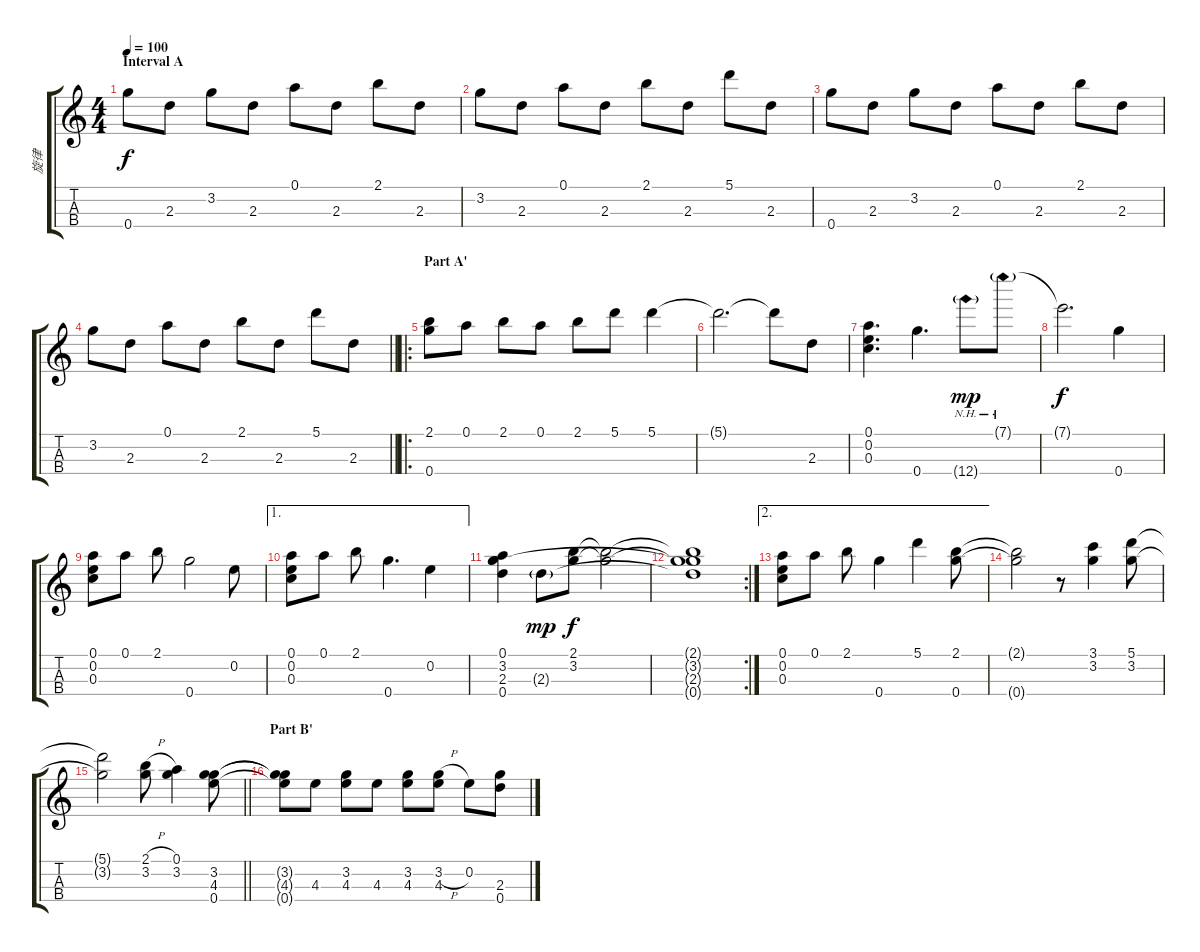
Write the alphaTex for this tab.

\track ("旋律" "旋律") {instrument acousticguitarnylon}
\staff {score tabs}
\tuning (A4 E4 C4 G4) {hide}
\ts (4 4)
\section ("" "Interval A")
\tempo 100
\clef g2
\ks c
0.4.8{dy f} 2.3.8 3.2.8 2.3.8 0.1.8 2.3.8 2.1.8 2.3.8 |
3.2.8 2.3.8 0.1.8 2.3.8 2.1.8 2.3.8 5.1.8 2.3.8 |
0.4.8 2.3.8 3.2.8 2.3.8 0.1.8 2.3.8 2.1.8 2.3.8 |
\barLineRight lightlight
3.2.8 2.3.8 0.1.8 2.3.8 2.1.8 2.3.8 5.1.8 2.3.8 |
\ro
\section ("" "Part A'")
(2.1 0.4).8 0.1.8 2.1.8 0.1.8 2.1.8 5.1.8 5.1.4 |
5.1{t}.2{d} 5.1{t}.8 2.3.8 |
(0.1 0.2 0.3).4{d} 0.4.4{d} 12.4{nh g}.8{dy mp} 7.1{nh g}.8 |
7.1{t}.2{d dy f} 0.4.4 |
(0.1 0.2 0.3).8 0.1.8 2.1.8 0.4.2 0.2.8 |
\ae 1
(0.1 0.2 0.3).8 0.1.8 2.1.8 0.4.4{d} 0.2.4 |
(0.1 3.2 2.3 0.4).4 2.3{g}.8{dy mp} (2.1 3.2).8{dy f} (2.1{t} 3.2{t}).2 |
\rc 2
(2.1{t} 3.2{t} 2.3{t} 0.4{t}).1 |
\ae 2
(0.1 0.2 0.3).8 0.1.8 2.1.8 0.4.4 5.1.4 (2.1 0.4).8 |
(2.1{t} 0.4{t}).2 r.8 (3.1 3.2).4 (5.1 3.2).8 |
\barLineRight lightlight
(5.1{t} 3.2{t}).2 (2.1{h} 3.2).8 (0.1 3.2).4 (3.2 4.3 0.4).8 |
\section ("" "Part B'")
(3.2{t} 4.3{t} 0.4{t}).8 4.3.8 (3.2 4.3).8 4.3.8 (3.2 4.3).8 (3.2{h} 4.3).8 0.2.8 (2.3 0.4).8
